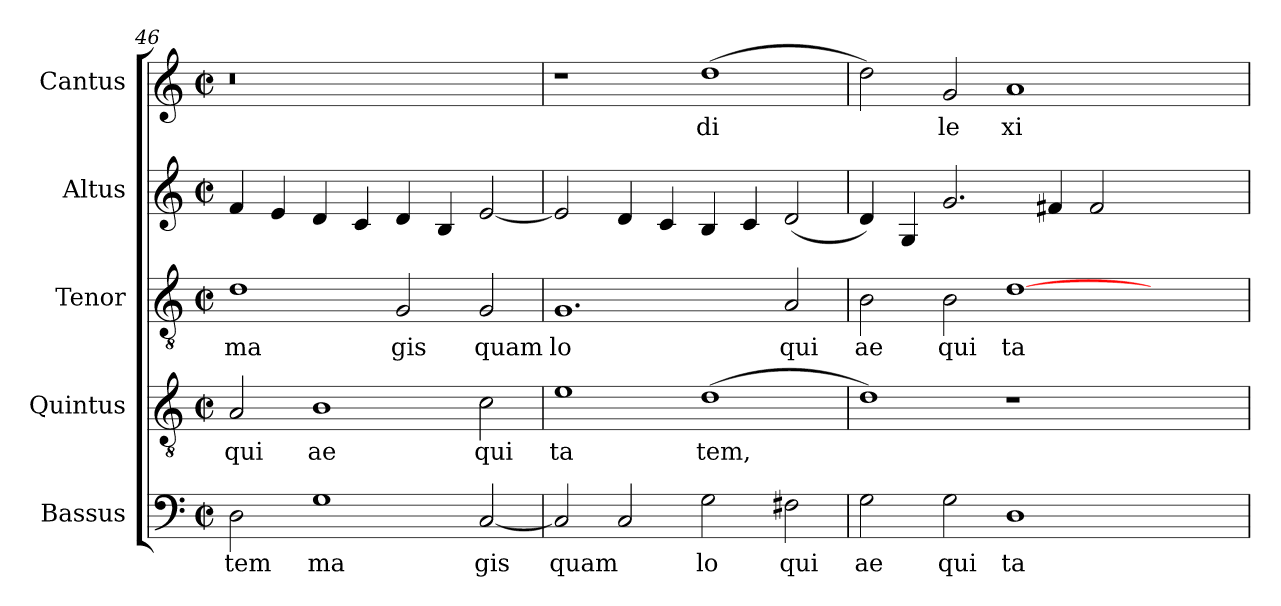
**kern	**text	**kern	**text	**kern	**text	**kern	**kern	**text
*part5	*part5	*part4	*part4	*part3	*part3	*part2	*part1	*part1
*staff5	*staff5	*staff4	*staff4	*staff3	*staff3	*staff2	*staff1	*staff1
*I"Bassus	*	*I"Quintus	*	*I"Tenor	*	*I"Altus	*I"Cantus	*
*clefF4	*	*clefGv2	*	*clefGv2	*	*clefG2	*clefG2	*
*M2/2	*	*M2/2	*	*M2/2	*	*M2/2	*M2/2	*
*met(c|)	*	*met(c|)	*	*met(c|)	*	*met(c|)	*met(c|)	*
=46	=46	=46	=46	=46	=46	=46	=46	=46
!	!LO:LY:b:cj	!	!LO:LY:b:cj	!	!LO:LY:b:cj	!	!	!
2D\	tem	2A/	qui	1d	ma	4f/	0r	.
.	.	.	.	.	.	4e/	.	.
!	!LO:LY:b:cj	!	!LO:LY:b:cj	!	!	!	!	!
1G	ma	1B	ae	.	.	4d/	.	.
.	.	.	.	.	.	4c/	.	.
!	!	!	!	!	!LO:LY:b:cj	!	!	!
.	.	.	.	2G/	gis	4d/	.	.
.	.	.	.	.	.	4B/	.	.
!	!LO:LY:b	!	!LO:LY:b:cj	!	!LO:LY:b:cj	!	!	!
[<2C/	gis	2c\	qui	2G/	quam	[<2e/	.	.
=47	=47	=47	=47	=47	=47	=47	=47	=47
!	!LO:LY:b	!	!LO:LY:b:cj	!	!LO:LY:b:cj	!	!	!
2C/]	quam	1e	ta	1.G	lo	2e/]	1r	.
2C/	.	.	.	.	.	4d/	.	.
.	.	.	.	.	.	4c/	.	.
!	!LO:LY:b:cj	!	!LO:LY:b	!	!	!	!	!LO:LY:b:cj
2G\	lo	(>1d	tem,	.	.	4B/	(>1dd	di
.	.	.	.	.	.	4c/	.	.
!	!LO:LY:b:cj	!	!	!	!LO:LY:b:cj	!	!	!
2F#X\	qui	.	.	2A/	qui	(<2d/	.	.
=48	=48	=48	=48	=48	=48	=48	=48	=48
!	!LO:LY:b:cj	!	!	!	!LO:LY:b:cj	!	!	!
2G\	ae	1d)	.	2B\	ae	4d/)	2dd\)	.
.	.	.	.	.	.	4G/	.	.
!	!LO:LY:b:cj	!	!	!	!LO:LY:b:cj	!	!	!LO:LY:b:cj
2G\	qui	.	.	2B\	qui	2.g/	2g/	le
!	!LO:LY:b:cj	!LO:N:vis=1	!	!	!LO:LY:b:cj	!	!	!LO:LY:b:cj
1D	ta	0r	.	[>1d	ta	.	1a	xi
.	.	.	.	.	.	4f#/	.	.
.	.	.	.	.	.	2f#/	.	.
1ryy	.	.	.	1ryy	.	1ryy	1ryy	.
=	=	=	=	=	=	=	=	=
*-	*-	*-	*-	*-	*-	*-	*-	*-
